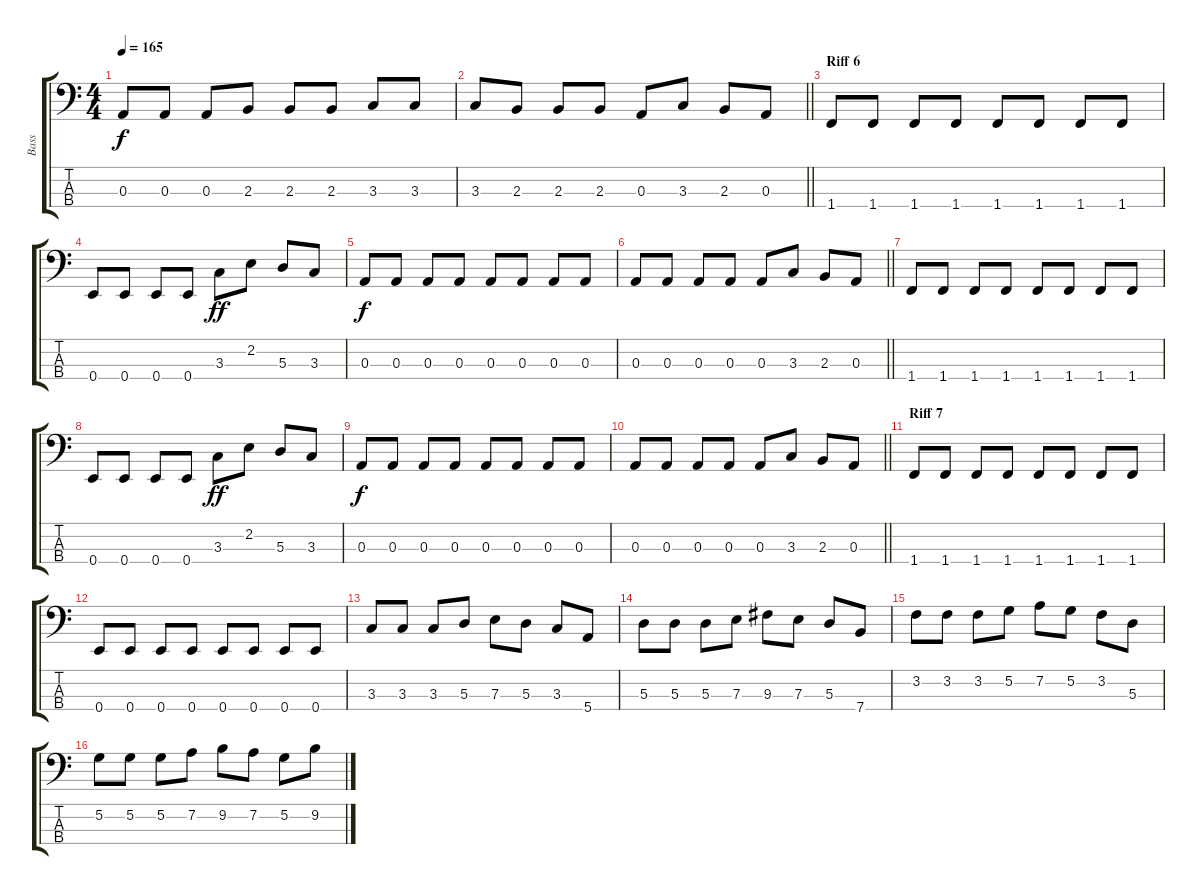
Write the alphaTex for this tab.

\track ("Bass" "Bass") {instrument electricbasspick}
\staff {score tabs}
\tuning (G2 D2 A1 E1) {hide}
\ts (4 4)
\tempo 165
\clef f4
\ks c
0.3.8{dy f} 0.3.8 0.3.8 2.3.8 2.3.8 2.3.8 3.3.8 3.3.8 |
\barLineRight lightlight
3.3.8 2.3.8 2.3.8 2.3.8 0.3.8 3.3.8 2.3.8 0.3.8 |
\section ("" "Riff 6")
1.4.8 1.4.8 1.4.8 1.4.8 1.4.8 1.4.8 1.4.8 1.4.8 |
0.4.8 0.4.8 0.4.8 0.4.8 3.3.8{dy ff} 2.2.8 5.3.8 3.3.8 |
0.3.8{dy f} 0.3.8 0.3.8 0.3.8 0.3.8 0.3.8 0.3.8 0.3.8 |
\barLineRight lightlight
0.3.8 0.3.8 0.3.8 0.3.8 0.3.8 3.3.8 2.3.8 0.3.8 |
1.4.8 1.4.8 1.4.8 1.4.8 1.4.8 1.4.8 1.4.8 1.4.8 |
0.4.8 0.4.8 0.4.8 0.4.8 3.3.8{dy ff} 2.2.8 5.3.8 3.3.8 |
0.3.8{dy f} 0.3.8 0.3.8 0.3.8 0.3.8 0.3.8 0.3.8 0.3.8 |
\barLineRight lightlight
0.3.8 0.3.8 0.3.8 0.3.8 0.3.8 3.3.8 2.3.8 0.3.8 |
\section ("" "Riff 7")
1.4.8 1.4.8 1.4.8 1.4.8 1.4.8 1.4.8 1.4.8 1.4.8 |
0.4.8 0.4.8 0.4.8 0.4.8 0.4.8 0.4.8 0.4.8 0.4.8 |
3.3.8 3.3.8 3.3.8 5.3.8 7.3.8 5.3.8 3.3.8 5.4.8 |
5.3.8 5.3.8 5.3.8 7.3.8 9.3.8 7.3.8 5.3.8 7.4.8 |
3.2.8 3.2.8 3.2.8 5.2.8 7.2.8 5.2.8 3.2.8 5.3.8 |
5.2.8 5.2.8 5.2.8 7.2.8 9.2.8 7.2.8 5.2.8 9.2.8
